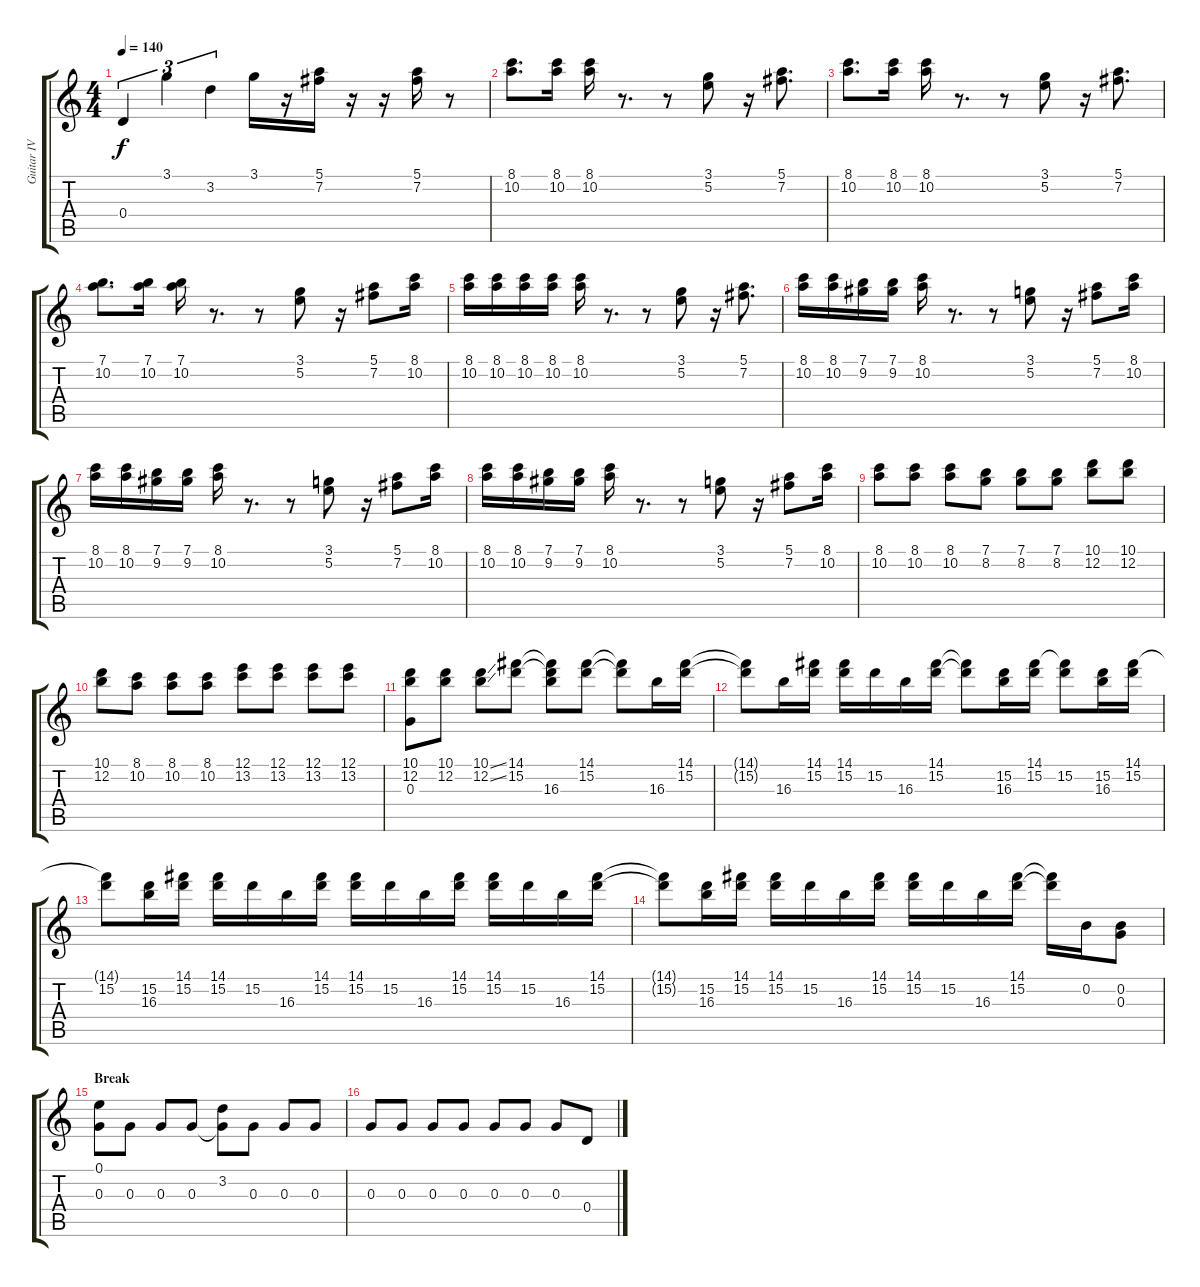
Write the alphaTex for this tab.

\track ("Guitar IV (12-string)" "Guitar IV ") {instrument overdrivenguitar}
\staff {score tabs}
\tuning (E4 B3 G3 D3 A2 E2) {hide}
\ts (4 4)
\tempo 140
\clef g2
\ks c
0.4.4{tu (3 2) dy f} 3.1.4{tu (3 2)} 3.2.4{tu (3 2)} 3.1.16 r.16 (5.1 7.2).16 r.16 r.16 (5.1 7.2).16 r.8 |
(8.1 10.2).8{d} (8.1 10.2).16 (8.1 10.2).16 r.8{d} r.8 (3.1 5.2).8 r.16 (5.1 7.2).8{d} |
(8.1 10.2).8{d} (8.1 10.2).16 (8.1 10.2).16 r.8{d} r.8 (3.1 5.2).8 r.16 (5.1 7.2).8{d} |
(7.1 10.2).8{d} (7.1 10.2).16 (7.1 10.2).16 r.8{d} r.8 (3.1 5.2).8 r.16 (5.1 7.2).8 (8.1 10.2).16 |
(8.1 10.2).16 (8.1 10.2).16 (8.1 10.2).16 (8.1 10.2).16 (8.1 10.2).16 r.8{d} r.8 (3.1 5.2).8 r.16 (5.1 7.2).8{d} |
(8.1 10.2).16 (8.1 10.2).16 (7.1 9.2).16 (7.1 9.2).16 (8.1 10.2).16 r.8{d} r.8 (3.1 5.2).8 r.16 (5.1 7.2).8 (8.1 10.2).16 |
(8.1 10.2).16 (8.1 10.2).16 (7.1 9.2).16 (7.1 9.2).16 (8.1 10.2).16 r.8{d} r.8 (3.1 5.2).8 r.16 (5.1 7.2).8 (8.1 10.2).16 |
(8.1 10.2).16 (8.1 10.2).16 (7.1 9.2).16 (7.1 9.2).16 (8.1 10.2).16 r.8{d} r.8 (3.1 5.2).8 r.16 (5.1 7.2).8 (8.1 10.2).16 |
(8.1 10.2).8 (8.1 10.2).8 (8.1 10.2).8 (7.1 8.2).8 (7.1 8.2).8 (7.1 8.2).8 (10.1 12.2).8 (10.1 12.2).8 |
(10.1 12.2).8 (8.1 10.2).8 (8.1 10.2).8 (8.1 10.2).8 (12.1 13.2).8 (12.1 13.2).8 (12.1 13.2).8 (12.1 13.2).8 |
(10.1 12.2 0.3).8 (10.1 12.2).8 (10.1{ss} 12.2{ss}).8 (14.1 15.2).8 (14.1{t} 15.2{t} 16.3).8 (14.1 15.2).8 (14.1{t} 15.2{t}).8 16.3.16 (14.1 15.2).16 |
(14.1{t} 15.2{t}).8 16.3.16 (14.1 15.2).16 (14.1 15.2).16 15.2.16 16.3.16 (14.1 15.2).16 (14.1{t} 15.2{t}).8 (15.2 16.3).16 (14.1 15.2).16 (14.1{t} 15.2).8 (15.2 16.3).16 (14.1 15.2).16 |
(14.1{t} 15.2).8 (15.2 16.3).16 (14.1 15.2).16 (14.1 15.2).16 15.2.16 16.3.16 (14.1 15.2).16 (14.1 15.2).16 15.2.16 16.3.16 (14.1 15.2).16 (14.1 15.2).16 15.2.16 16.3.16 (14.1 15.2).16 |
(14.1{t} 15.2{t}).8 (15.2 16.3).16 (14.1 15.2).16 (14.1 15.2).16 15.2.16 16.3.16 (14.1 15.2).16 (14.1 15.2).16 15.2.16 16.3.16 (14.1 15.2).16 (14.1{t} 15.2{t}).16 0.2.16 (0.2 0.3).8 |
\section ("" "Break")
(0.1 0.3).8 0.3.8 0.3.8 0.3.8 (3.2 0.3{t}).8 0.3.8 0.3.8 0.3.8 |
0.3.8 0.3.8 0.3.8 0.3.8 0.3.8 0.3.8 0.3.8 0.4.8
